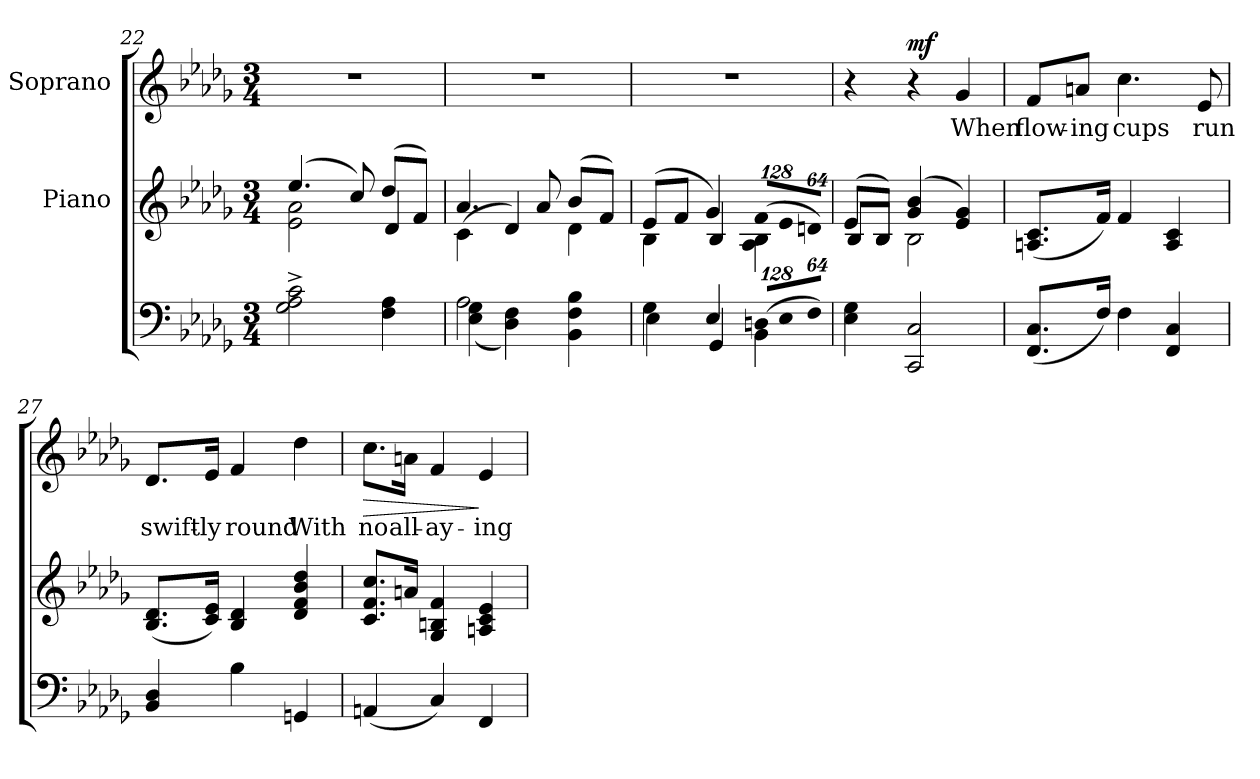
**kern	**kern	**kern	**text	**dynam
*part3	*part2	*part1	*part1	*part1
*staff3	*staff2	*staff1	*staff1	*staff1
*	*I"Piano	*I"Soprano	*	*
*clefF4	*clefG2	*clefG2	*	*
*k[b-e-a-d-g-]	*k[b-e-a-d-g-]	*k[b-e-a-d-g-]	*	*
*D-:	*D-:	*D-:	*	*
*M3/4	*M3/4	*M3/4	*	*
=22	=22	=22	=22	=22
*	*^	*	*	*
!	!	!	!LO:N:vis=1	!	!
2G-i\^ 2A-i^ 2ci^	(4.ee-i/	2e-i\ 2a-i	2.r	.	.
.	8cci/)	.	.	.	.
4Fi\ 4A-i	(8dd-i/L	4d-i/	.	.	.
.	8fi/J)	.	.	.	.
=23	=23	=23	=23	=23	=23
*^	*	*	*	*	*
!	!	!	!	!LO:N:vis=1	!	!
2A-i\	(4E-i\ 4G-i	4.a-i/	(4ci\	2.r	.	.
.	4D-i\ 4Fi)	.	4d-i/)	.	.	.
.	.	8a-i/	.	.	.	.
4ryy	4BB-i\ 4Fi 4B-i	(8b-i/L	4d-i\	.	.	.
.	.	8fi/J)	.	.	.	.
!!LO:LB:g=z
=24	=24	=24	=24	=24	=24	=24
!	!	!	!	!LO:N:vis=1	!	!
4G-i\	4E-i\	(8e-i/L	4B-i\	2.r	.	.
.	.	8fi/J	.	.	.	.
4E-i/	4GG-i/	4g-i/)	4B-i/	.	.	.
*Xbrackettup	*	*	*	*	*	*
!LO:N:vis=8	!	!	!	!	!	!
*	*	*Xbrackettup	*	*	*	*
!	!	!LO:N:vis=8	!	!	!	!
(1024%85Dni/L	4BB-i\	(1024%85fi/L	4A-i\ 4B-i	.	.	.
!LO:N:vis=8	!	!LO:N:vis=8	!	!	!	!
1024%85E-i/	.	1024%85e-i/	.	.	.	.
!LO:N:vis=8	!	!LO:N:vis=8	!	!	!	!
512%43Fi/J)	.	512%43dni/J)	.	.	.	.
*v	*v	*	*	*	*	*
=25	=25	=25	=25	=25	=25
4E-i\ 4G-i	(8e-i/L	8B-i/L	4r	.	.
.	8B-i/J)	8B-i/J	.	.	.
2CCi/ 2Ci	(4g-i/ 4b-i	2B-i\	4r	.	mf
!	!	!	!	!LO:LY:b:color=#000000	!
.	4e-i/ 4g-i)	.	4g-i/	When	.
*	*v	*v	*	*	*
=26	=26	=26	=26	=26
!	!	!	!LO:LY:b:color=#000000	!
(8.FFi/ 8.CiL	(8.Ani/ 8.ciL	8fi/L	flow-	.
!	!	!	!LO:LY:b:color=#000000	!
.	.	8ani/J	-ing	.
16Fi/Jk)	16fi/Jk)	.	.	.
!	!	!	!LO:LY:b:color=#000000	!
4Fi\	4fi/	4.cci\	cups	.
4FFi/ 4Ci	4Ai/ 4ci	.	.	.
!	!	!	!LO:LY:b:color=#000000	!
.	.	8e-i/	run	.
=27	=27	=27	=27	=27
!	!	!	!LO:LY:b:color=#000000	!
4BB-i/ 4D-i	(8.B-i/ 8.d-iL	8.d-i/L	swift-	.
!	!	!	!LO:LY:b:color=#000000	!
.	16ci/ 16e-iJk)	16e-i/Jk	-ly	.
!	!	!	!LO:LY:b:color=#000000	!
4B-i\	4B-i/ 4d-i	4fi/	round	.
!	!	!	!LO:LY:b:color=#000000	!
4GGni/	4d-i/ 4fi 4b-i 4dd-i	4dd-i\	With	.
!!LO:PB:g=z
=28	=28	=28	=28	=28
!	!	!	!LO:LY:b:color=#000000	!LO:HP:b
(4AAni/	8.ci/ 8.fi 8.cciL	8.cci\L	no	>
!	!	!	!LO:LY:b:color=#000000	!
.	16ani/Jk	16ani\Jk	all-	.
!	!	!	!LO:LY:b:color=#000000	!
4Ci/)	4G-i/ 4Bni 4fi	4fi/	-ay-	.
!	!	!	!LO:LY:b:color=#000000	!
4FFi/	4Ani/ 4ci 4e-i	4e-i/	-ing	]
=	=	=	=	=
*-	*-	*-	*-	*-
